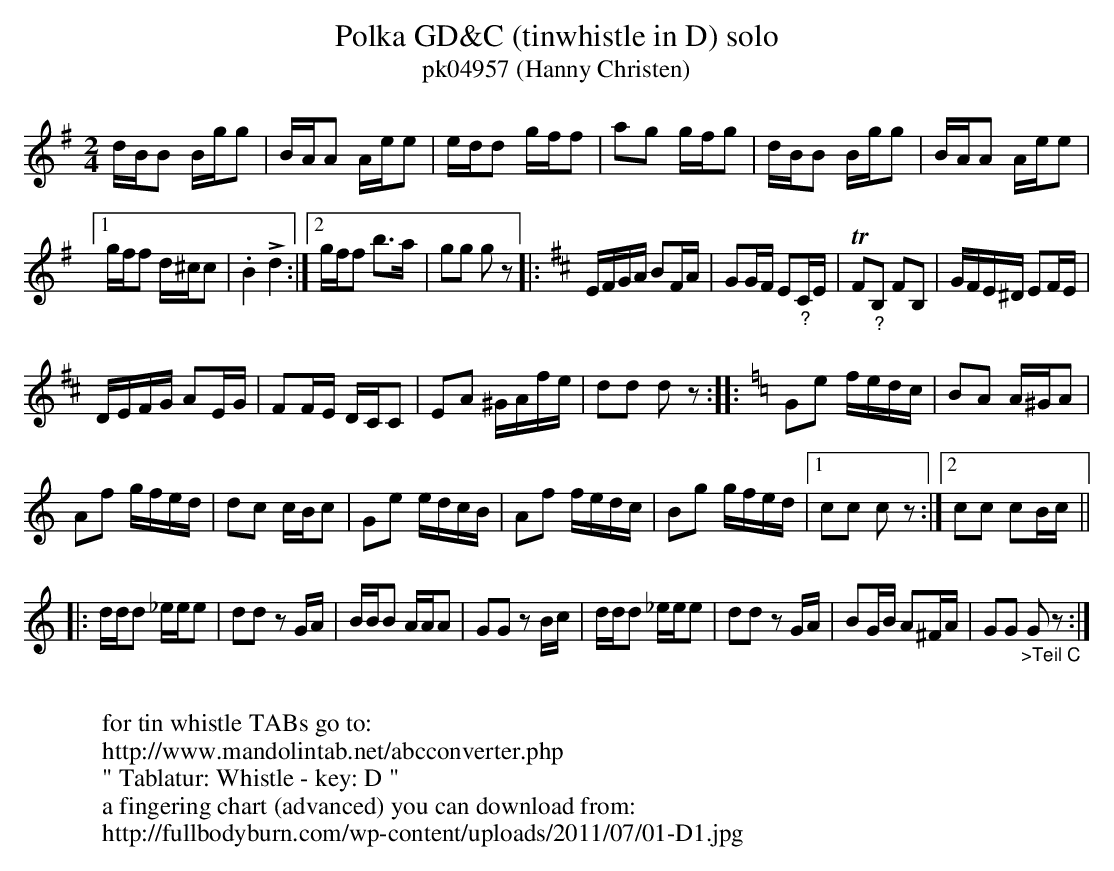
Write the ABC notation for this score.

X:1
T:Polka GD&C (tinwhistle in D) solo
T:pk04957 (Hanny Christen)
M:2/4
L:1/16
K:G transpose=12
dBB2 Bgg2 | BAA2 Aee2 | edd2 gff2 | a2g2 gfg2 | dBB2 Bgg2 | BAA2 Aee2 |1
gff2 d^cc2 | .B4 !>!d4 :|2 gff2 b2>a2 | g2g2 g2z2 |: [K:Dmaj] EFGA B2FA | G2GF E2"_?"CE | TF2"_?"B,2 F2B,2 | GFE^D E2FE |
DEFG A2EG | F2FE DCC2 | E2A2 ^GAfe | d2d2 d2z2 :: [K:Cmaj] G2e2 fedc | B2A2 A^GA2 |
A2f2 gfed | d2c2 cBc2 | G2e2 edcB | A2f2 fedc | B2g2 gfed |1 c2c2 c2z2 :|2 c2c2 c2Bc ||
|: ddd2 _eee2 | d2d2 z2GA | BBB2 AAA2 | G2G2 z2Bc | ddd2 _eee2 | d2d2 z2GA | B2GB A2^FA | G2G2 "_>Teil C"G2z2 :|
W:
W:for tin whistle TABs go to:
W:http://www.mandolintab.net/abcconverter.php
W:" Tablatur: Whistle - key: D "
W:a fingering chart (advanced) you can download from:
W:http://fullbodyburn.com/wp-content/uploads/2011/07/01-D1.jpg
